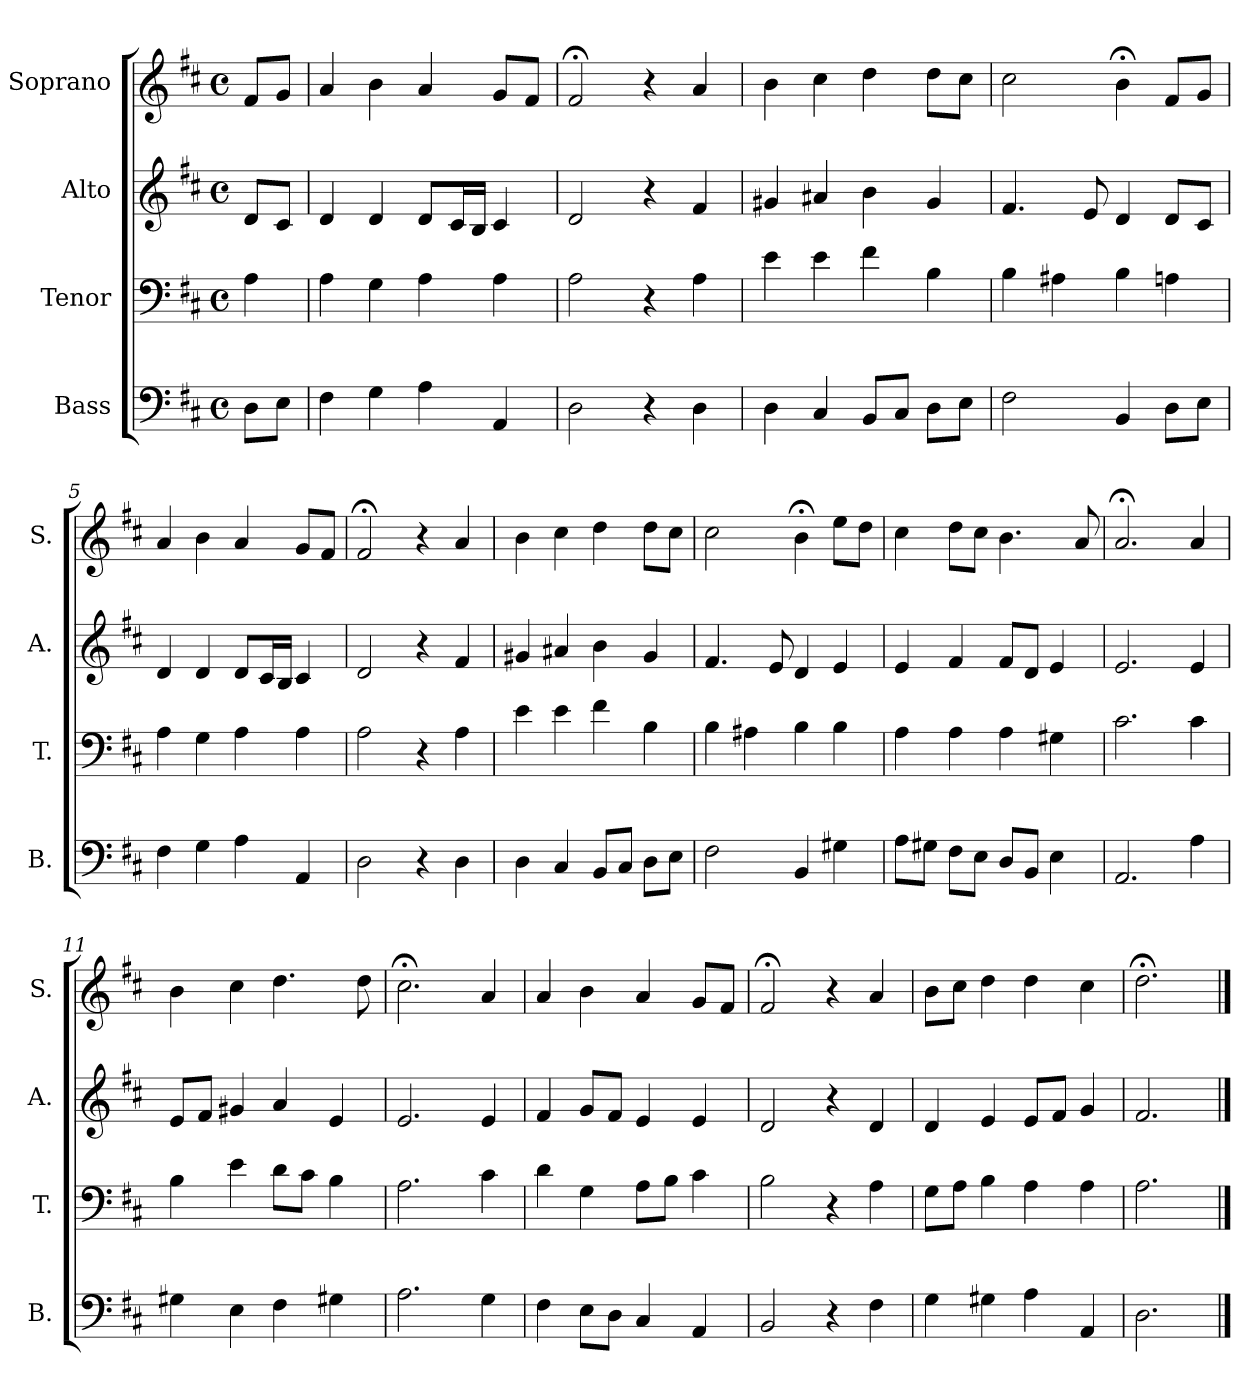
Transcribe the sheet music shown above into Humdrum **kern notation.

**kern	**kern	**kern	**kern
*part4	*part3	*part2	*part1
*staff4	*staff3	*staff2	*staff1
*I"Bass	*I"Tenor	*I"Alto	*I"Soprano
*I'B.	*I'T.	*I'A.	*I'S.
*clefF4	*clefF4	*clefG2	*clefG2
*k[f#c#]	*k[f#c#]	*k[f#c#]	*k[f#c#]
*D:	*D:	*D:	*D:
*M4/4	*M4/4	*M4/4	*M4/4
*met(c)	*met(c)	*met(c)	*met(c)
=	=	=	=
8D\L	4A\	8d/L	8f#/L
8E\J	.	8c#/J	8g/J
=1	=1	=1	=1
4F#\	4A\	4d/	4a/
4G\	4G\	4d/	4b\
4A\	4A\	8d/L	4a/
.	.	16c#/L	.
.	.	16B/JJ	.
4AA/	4A\	4c#/	8g/L
.	.	.	8f#/J
=2	=2	=2	=2
2D\	2A\	2d/	2f#;</
4r	4r	4r	4r
4D\	4A\	4f#/	4a/
=3	=3	=3	=3
4D\	4e\	4g#X/	4b\
4C#/	4e\	4a#X/	4cc#\
8BB/L	4f#\	4b\	4dd\
8C#/J	.	.	.
8D\L	4B\	4g#/	8dd\L
8E\J	.	.	8cc#\J
=4	=4	=4	=4
2F#\	4B\	4.f#/	2cc#\
.	4A#X\	.	.
.	.	8e/	.
4BB/	4B\	4d/	4b;<\
8D\L	4An\	8d/L	8f#/L
8E\J	.	8c#/J	8g/J
!!LO:LB:g=z
=5	=5	=5	=5
4F#\	4A\	4d/	4a/
4G\	4G\	4d/	4b\
4A\	4A\	8d/L	4a/
.	.	16c#/L	.
.	.	16B/JJ	.
4AA/	4A\	4c#/	8g/L
.	.	.	8f#/J
=6	=6	=6	=6
2D\	2A\	2d/	2f#;</
4r	4r	4r	4r
4D\	4A\	4f#/	4a/
=7	=7	=7	=7
4D\	4e\	4g#X/	4b\
4C#/	4e\	4a#X/	4cc#\
8BB/L	4f#\	4b\	4dd\
8C#/J	.	.	.
8D\L	4B\	4g#/	8dd\L
8E\J	.	.	8cc#\J
=8	=8	=8	=8
2F#\	4B\	4.f#/	2cc#\
.	4A#X\	.	.
.	.	8e/	.
4BB/	4B\	4d/	4b;<\
4G#X\	4B\	4e/	8ee\L
.	.	.	8dd\J
!!LO:LB:g=z
=9	=9	=9	=9
8A\L	4A\	4e/	4cc#\
8G#X\J	.	.	.
8F#\L	4A\	4f#/	8dd\L
8E\J	.	.	8cc#\J
8D/L	4A\	8f#/L	4.b\
8BB/J	.	8d/J	.
4E\	4G#X\	4e/	.
.	.	.	8a/
=10	=10	=10	=10
2.AA/	2.c#\	2.e/	2.a;</
4A\	4c#\	4e/	4a/
=11	=11	=11	=11
4G#X\	4B\	8e/L	4b\
.	.	8f#/J	.
4E\	4e\	4g#X/	4cc#\
4F#\	8d\L	4a/	4.dd\
.	8c#\J	.	.
4G#X\	4B\	4e/	.
.	.	.	8dd\
=12	=12	=12	=12
2.A\	2.A\	2.e/	2.cc#;<\
4G\	4c#\	4e/	4a/
!!LO:PB:g=z
=13	=13	=13	=13
4F#\	4d\	4f#/	4a/
8E\L	4G\	8g/L	4b\
8D\J	.	8f#/J	.
4C#/	8A\L	4e/	4a/
.	8B\J	.	.
4AA/	4c#\	4e/	8g/L
.	.	.	8f#/J
=14	=14	=14	=14
2BB/	2B\	2d/	2f#;</
4r	4r	4r	4r
4F#\	4A\	4d/	4a/
=15	=15	=15	=15
4G\	8G\L	4d/	8b\L
.	8A\J	.	8cc#\J
4G#X\	4B\	4e/	4dd\
4A\	4A\	8e/L	4dd\
.	.	8f#/J	.
4AA/	4A\	4g/	4cc#\
=16	=16	=16	=16
2.D\	2.A\	2.f#/	2.dd;<\
==	==	==	==
*-	*-	*-	*-
